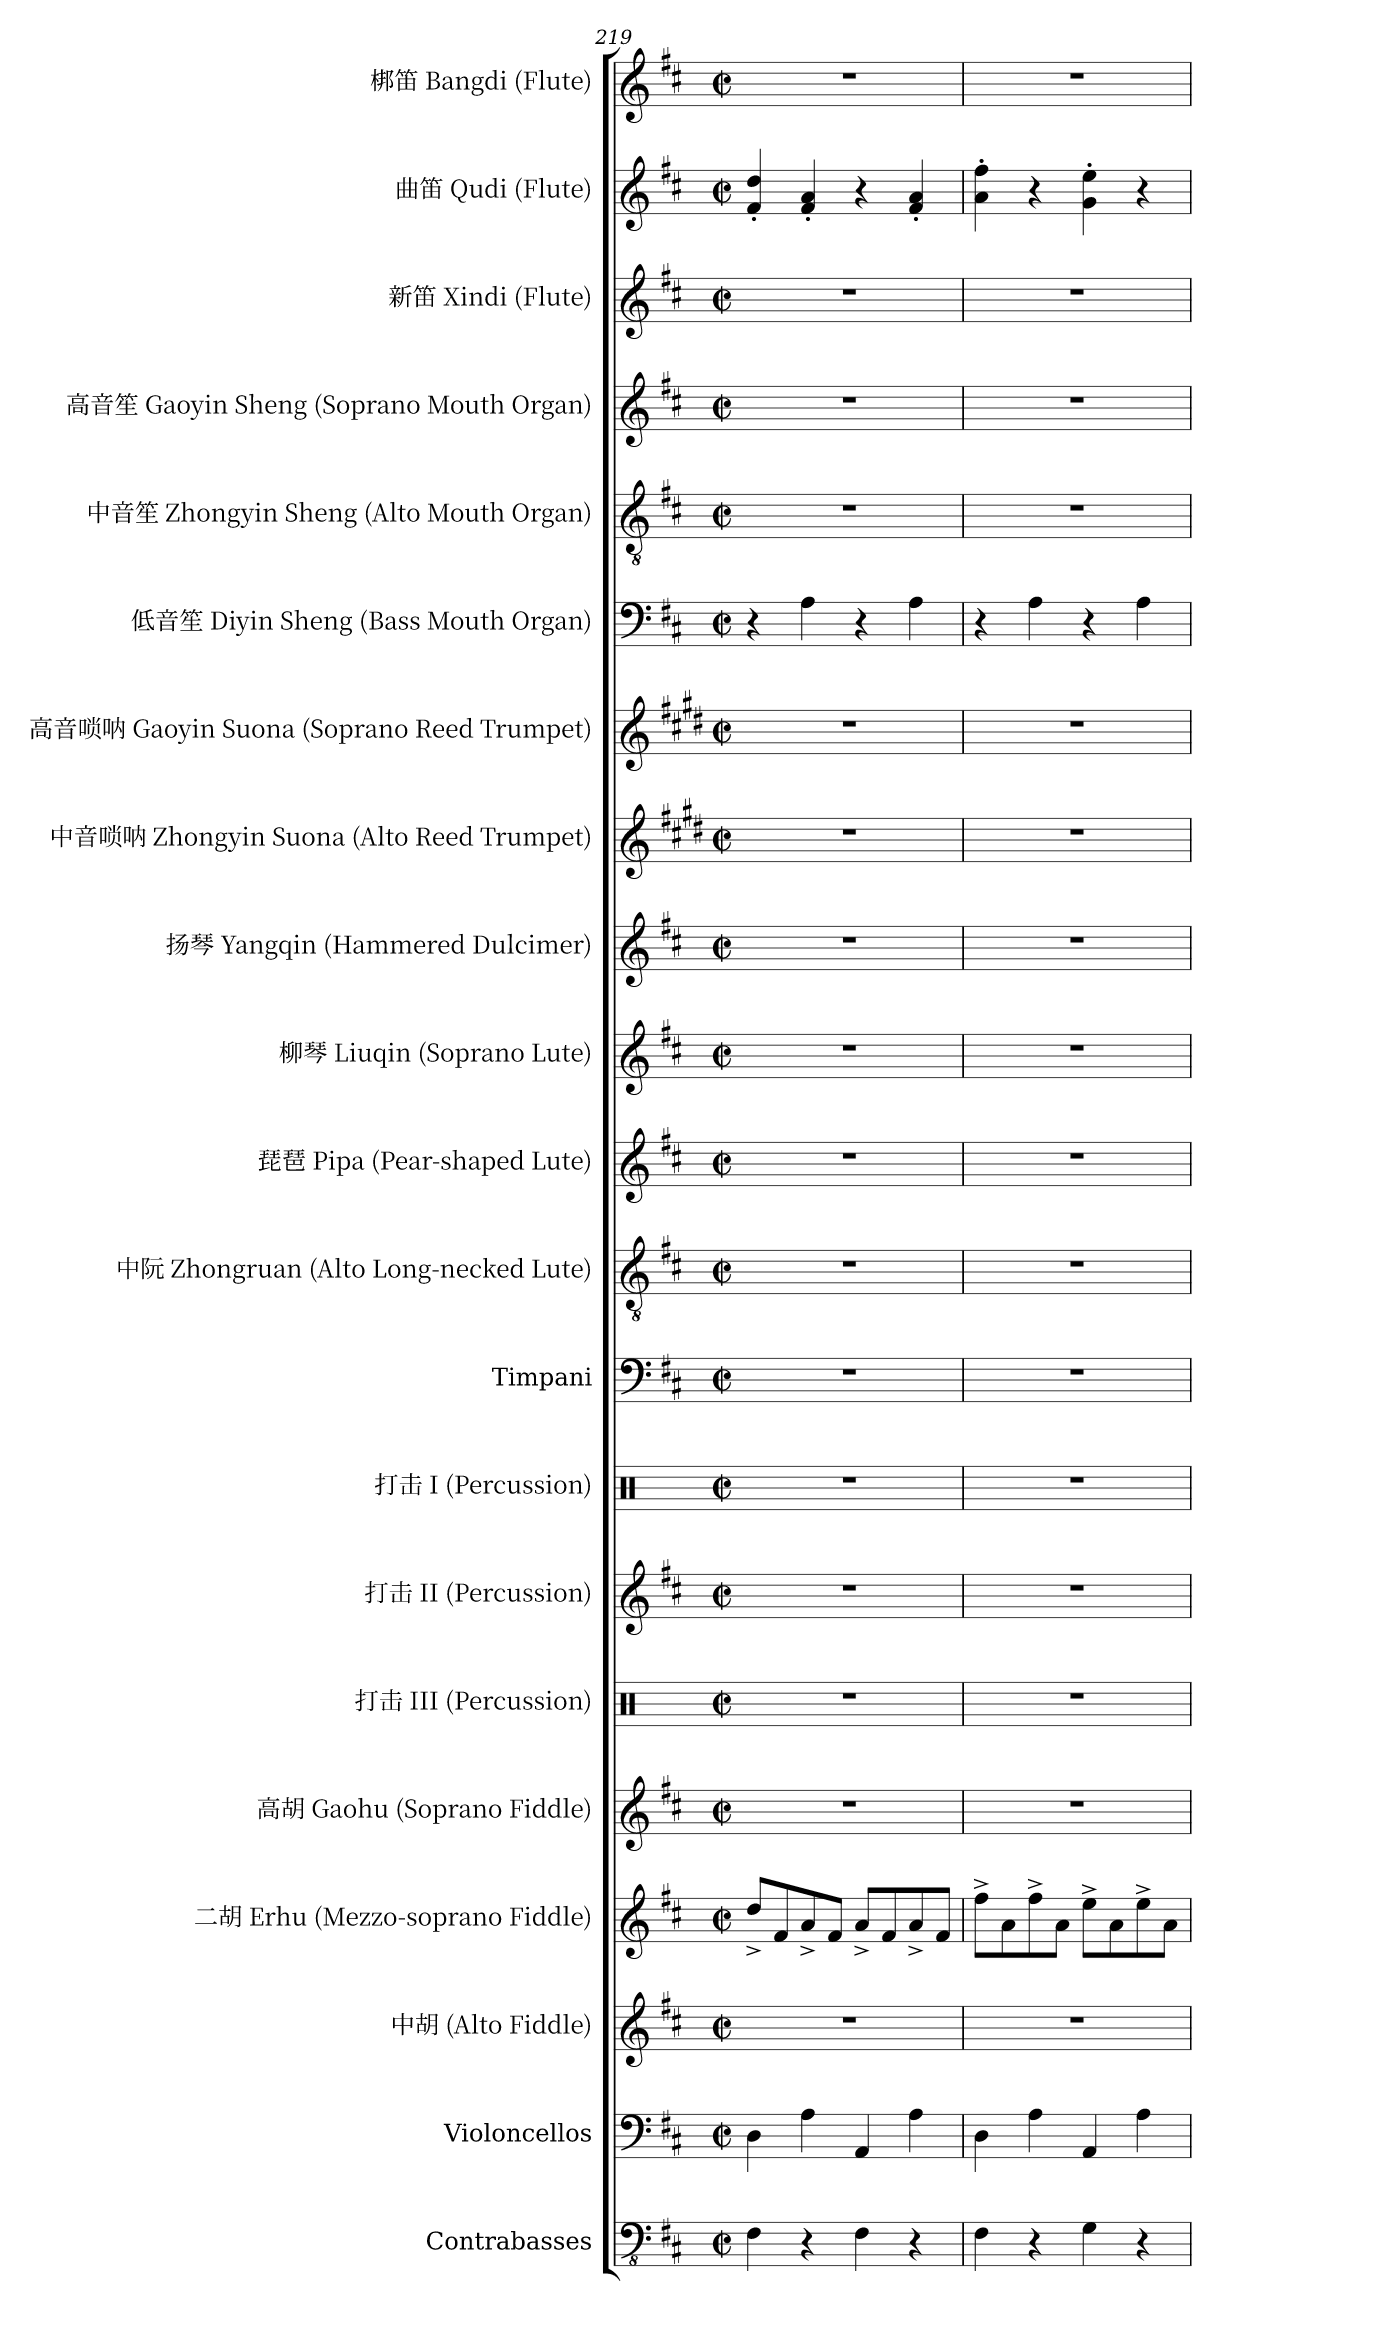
**kern	**kern	**kern	**kern	**kern	**kern	**kern	**kern	**kern	**kern	**kern	**kern	**kern	**kern	**kern	**kern	**kern	**kern	**kern	**kern	**kern
*part21	*part20	*part19	*part18	*part17	*part16	*part15	*part14	*part13	*part12	*part11	*part10	*part9	*part8	*part7	*part6	*part5	*part4	*part3	*part2	*part1
*staff21	*staff20	*staff19	*staff18	*staff17	*staff16	*staff15	*staff14	*staff13	*staff12	*staff11	*staff10	*staff9	*staff8	*staff7	*staff6	*staff5	*staff4	*staff3	*staff2	*staff1
*I"Contrabasses	*I"Violoncellos	*I"中胡 (Alto Fiddle)	*I"二胡 Erhu (Mezzo-soprano Fiddle)	*I"高胡 Gaohu (Soprano Fiddle)	*I"打击 III (Percussion)	*I"打击 II (Percussion)	*I"打击 I (Percussion)	*I"Timpani	*I"中阮 Zhongruan (Alto Long-necked Lute)	*I"琵琶 Pipa (Pear-shaped Lute)	*I"柳琴 Liuqin (Soprano Lute)	*I"扬琴 Yangqin  (Hammered Dulcimer)	*I"中音唢呐 Zhongyin Suona (Alto Reed Trumpet)	*I"高音唢呐 Gaoyin Suona (Soprano Reed Trumpet)	*I"低音笙 Diyin Sheng (Bass Mouth Organ)	*I"中音笙 Zhongyin Sheng (Alto Mouth Organ)	*I"高音笙 Gaoyin Sheng (Soprano Mouth Organ)	*I"新笛 Xindi (Flute)	*I"曲笛 Qudi (Flute)	*I"梆笛 Bangdi (Flute)
*I'Cbs.	*I'Vcs.	*	*	*	*I'打击 III	*I'打击 II	*I'打击 I	*I'Timp.	*	*	*	*	*	*	*	*	*	*	*	*
*clefFv4	*clefF4	*clefG2	*clefG2	*clefG2	*clefX	*clefG2	*clefX	*clefF4	*clefGv2	*clefG2	*clefG2	*clefG2	*clefG2	*clefG2	*clefF4	*clefGv2	*clefG2	*clefG2	*clefG2	*clefG2
*	*	*	*	*	*	*	*	*	*	*ITrd7c12	*	*	*ITrd1c2	*ITrd1c2	*	*	*	*	*	*
*k[f#c#]	*k[f#c#]	*k[f#c#]	*k[f#c#]	*k[f#c#]	*k[]	*k[f#c#]	*k[]	*k[f#c#]	*k[f#c#]	*k[f#c#]	*k[f#c#]	*k[f#c#]	*k[f#c#]	*k[f#c#]	*k[f#c#]	*k[f#c#]	*k[f#c#]	*k[f#c#]	*k[f#c#]	*k[f#c#]
*M2/2	*M2/2	*M2/2	*M2/2	*M2/2	*M2/2	*M2/2	*M2/2	*M2/2	*M2/2	*M2/2	*M2/2	*M2/2	*M2/2	*M2/2	*M2/2	*M2/2	*M2/2	*M2/2	*M2/2	*M2/2
*met(c|)	*met(c|)	*met(c|)	*met(c|)	*met(c|)	*met(c|)	*met(c|)	*met(c|)	*met(c|)	*met(c|)	*met(c|)	*met(c|)	*met(c|)	*met(c|)	*met(c|)	*met(c|)	*met(c|)	*met(c|)	*met(c|)	*met(c|)	*met(c|)
=219	=219	=219	=219	=219	=219	=219	=219	=219	=219	=219	=219	=219	=219	=219	=219	=219	=219	=219	=219	=219
4FF#\	4D\	1r	8dd^/L	1r	1r	1r	1r	1r	1r	1r	1r	1r	1r	1r	4r	1r	1r	1r	4f#/' 4dd/'	1r
.	.	.	8f#/	.	.	.	.	.	.	.	.	.	.	.	.	.	.	.	.	.
4r	4A\	.	8a^/	.	.	.	.	.	.	.	.	.	.	.	4A\	.	.	.	4f#/' 4a/'	.
.	.	.	8f#/J	.	.	.	.	.	.	.	.	.	.	.	.	.	.	.	.	.
4FF#\	4AA/	.	8a^/L	.	.	.	.	.	.	.	.	.	.	.	4r	.	.	.	4r	.
.	.	.	8f#/	.	.	.	.	.	.	.	.	.	.	.	.	.	.	.	.	.
4r	4A\	.	8a^/	.	.	.	.	.	.	.	.	.	.	.	4A\	.	.	.	4f#/' 4a/'	.
.	.	.	8f#/J	.	.	.	.	.	.	.	.	.	.	.	.	.	.	.	.	.
=220	=220	=220	=220	=220	=220	=220	=220	=220	=220	=220	=220	=220	=220	=220	=220	=220	=220	=220	=220	=220
4FF#\	4D\	1r	8ff#^\L	1r	1r	1r	1r	1r	1r	1r	1r	1r	1r	1r	4r	1r	1r	1r	4a\' 4ff#\'	1r
.	.	.	8a\	.	.	.	.	.	.	.	.	.	.	.	.	.	.	.	.	.
4r	4A\	.	8ff#^\	.	.	.	.	.	.	.	.	.	.	.	4A\	.	.	.	4r	.
.	.	.	8a\J	.	.	.	.	.	.	.	.	.	.	.	.	.	.	.	.	.
4GG\	4AA/	.	8ee^\L	.	.	.	.	.	.	.	.	.	.	.	4r	.	.	.	4g\' 4ee\'	.
.	.	.	8a\	.	.	.	.	.	.	.	.	.	.	.	.	.	.	.	.	.
4r	4A\	.	8ee^\	.	.	.	.	.	.	.	.	.	.	.	4A\	.	.	.	4r	.
.	.	.	8a\J	.	.	.	.	.	.	.	.	.	.	.	.	.	.	.	.	.
=	=	=	=	=	=	=	=	=	=	=	=	=	=	=	=	=	=	=	=	=
*-	*-	*-	*-	*-	*-	*-	*-	*-	*-	*-	*-	*-	*-	*-	*-	*-	*-	*-	*-	*-
